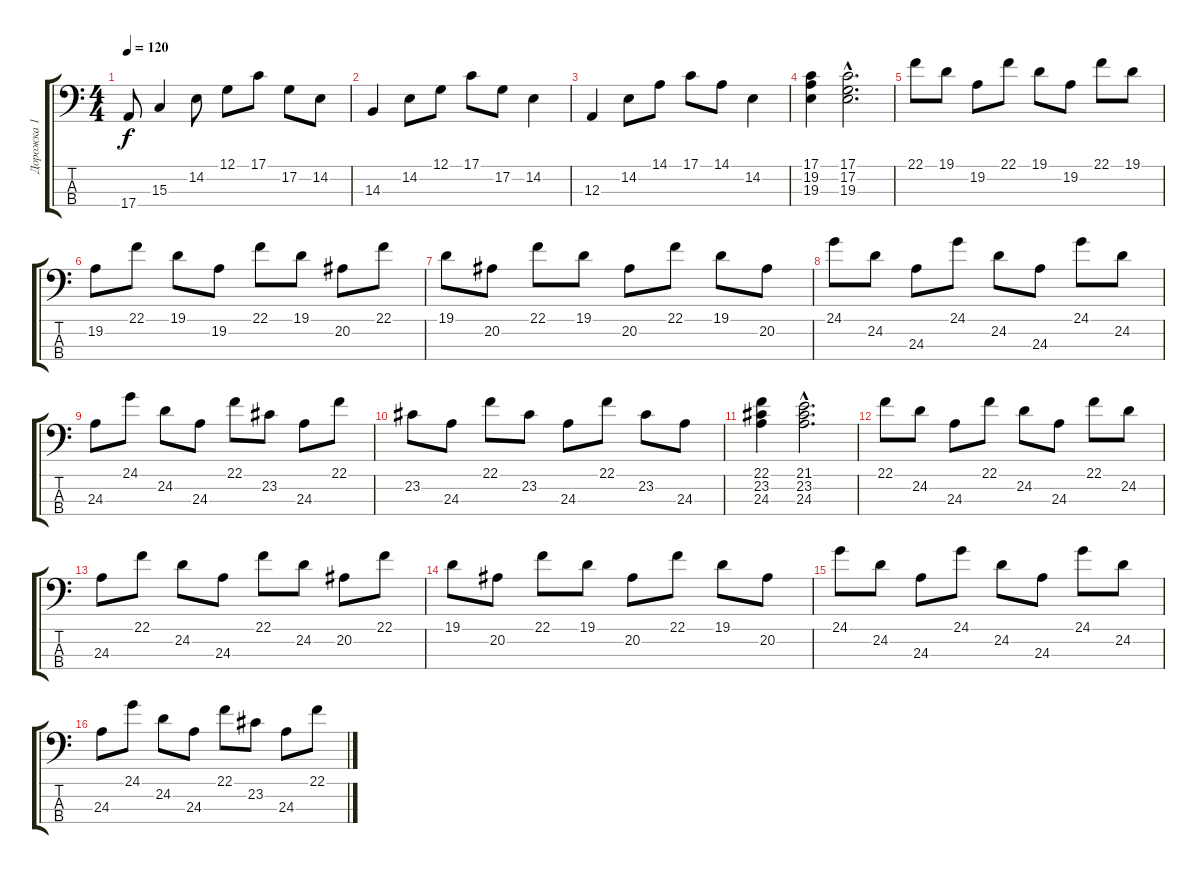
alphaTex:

\track ("Дорожка 1" "Дорожка 1") {instrument lead2sawtooth}
\staff {score tabs}
\tuning (G2 D2 A1 E1) {hide}
\ts (4 4)
\tempo 120
\clef f4
\ks c
17.4.8{dy f} 15.3.4 14.2.8 12.1.8 17.1.8 17.2.8 14.2.8 |
14.3.4 14.2.8 12.1.8 17.1.8 17.2.8 14.2.4 |
12.3.4 14.2.8 14.1.8 17.1.8 14.1.8 14.2.4 |
(17.1 19.2 19.3).4 (17.1{hac} 17.2{hac} 19.3{hac}).2{d} |
22.1.8 19.1.8 19.2.8 22.1.8 19.1.8 19.2.8 22.1.8 19.1.8 |
19.2.8 22.1.8 19.1.8 19.2.8 22.1.8 19.1.8 20.2.8 22.1.8 |
19.1.8 20.2.8 22.1.8 19.1.8 20.2.8 22.1.8 19.1.8 20.2.8 |
24.1.8 24.2.8 24.3.8 24.1.8 24.2.8 24.3.8 24.1.8 24.2.8 |
24.3.8 24.1.8 24.2.8 24.3.8 22.1.8 23.2.8 24.3.8 22.1.8 |
23.2.8 24.3.8 22.1.8 23.2.8 24.3.8 22.1.8 23.2.8 24.3.8 |
(22.1 23.2 24.3).4 (21.1{hac} 23.2{hac} 24.3{hac}).2{d} |
22.1.8 24.2.8 24.3.8 22.1.8 24.2.8 24.3.8 22.1.8 24.2.8 |
24.3.8 22.1.8 24.2.8 24.3.8 22.1.8 24.2.8 20.2.8 22.1.8 |
19.1.8 20.2.8 22.1.8 19.1.8 20.2.8 22.1.8 19.1.8 20.2.8 |
24.1.8 24.2.8 24.3.8 24.1.8 24.2.8 24.3.8 24.1.8 24.2.8 |
24.3.8 24.1.8 24.2.8 24.3.8 22.1.8 23.2.8 24.3.8 22.1.8
